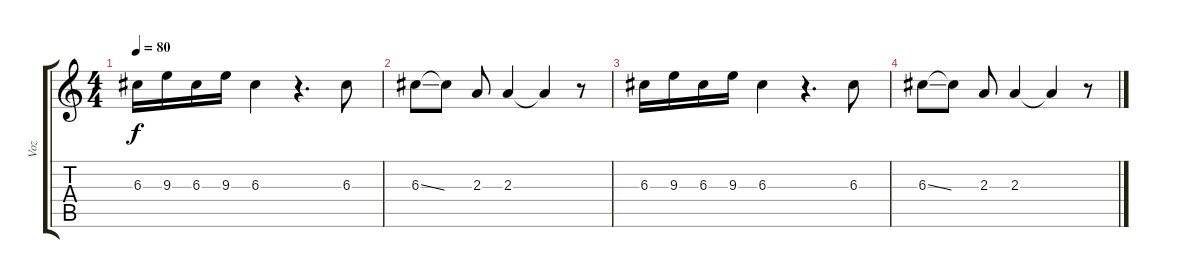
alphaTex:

\track ("Voz" "Voz") {instrument distortionguitar}
\staff {score tabs}
\tuning (E4 B3 G3 D3 A2 E2) {hide}
\ts (4 4)
\tempo 80
\clef g2
\ks c
6.3.16{dy f} 9.3.16 6.3.16 9.3.16 6.3.4 r.4{d} 6.3.8 |
6.3{ss}.8 6.3{t}.8 2.3.8 2.3.4 2.3{t}.4 r.8 |
6.3.16 9.3.16 6.3.16 9.3.16 6.3.4 r.4{d} 6.3.8 |
6.3{ss}.8 6.3{t}.8 2.3.8 2.3.4 2.3{t}.4 r.8
